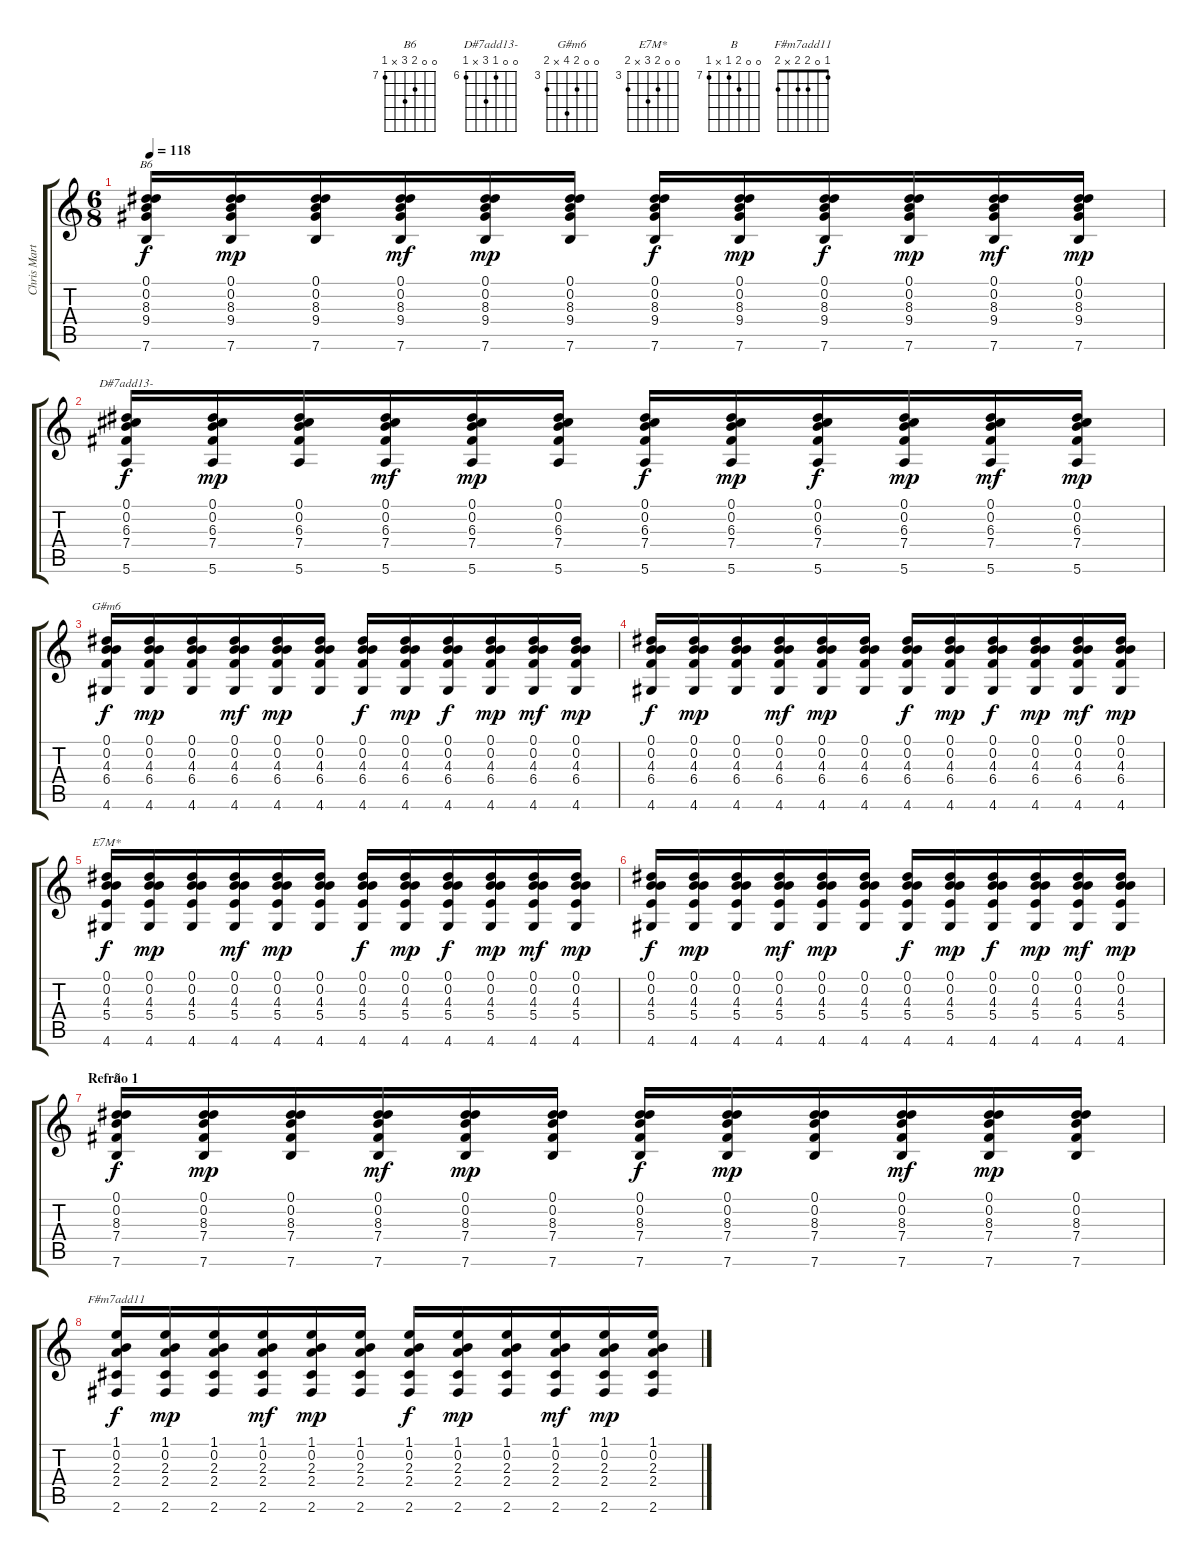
\track ("Chris Martin (violão folk)" "Chris Mart") {instrument acousticguitarsteel}
\staff {score tabs}
\tuning (Eb4 B3 G3 B2 A2 E2) {hide}
\chord ("B6" 0 0 8 9 x 7) {firstfret 7}
\chord ("D#7add13-" 0 0 6 8 x 6) {firstfret 6}
\chord ("G#m6" 0 0 4 6 x 4) {firstfret 3}
\chord ("E7M*" 0 0 4 5 x 4) {firstfret 3}
\chord ("B" 0 0 8 7 x 7) {firstfret 7}
\chord ("F#m7add11" 1 0 2 2 x 2)
\ts (6 8)
\tempo 118
\clef g2
\ks c
(0.1 0.2 8.3 9.4 7.6).16{ch "B6" dy f} (0.1 0.2 8.3 9.4 7.6).16{dy mp} (0.1 0.2 8.3 9.4 7.6).16 (0.1 0.2 8.3 9.4 7.6).16{dy mf} (0.1 0.2 8.3 9.4 7.6).16{dy mp} (0.1 0.2 8.3 9.4 7.6).16 (0.1 0.2 8.3 9.4 7.6).16{dy f} (0.1 0.2 8.3 9.4 7.6).16{dy mp} (0.1 0.2 8.3 9.4 7.6).16{dy f} (0.1 0.2 8.3 9.4 7.6).16{dy mp} (0.1 0.2 8.3 9.4 7.6).16{dy mf} (0.1 0.2 8.3 9.4 7.6).16{dy mp} |
(0.1 0.2 6.3 7.4 5.6).16{ch "D#7add13-" dy f} (0.1 0.2 6.3 7.4 5.6).16{dy mp} (0.1 0.2 6.3 7.4 5.6).16 (0.1 0.2 6.3 7.4 5.6).16{dy mf} (0.1 0.2 6.3 7.4 5.6).16{dy mp} (0.1 0.2 6.3 7.4 5.6).16 (0.1 0.2 6.3 7.4 5.6).16{dy f} (0.1 0.2 6.3 7.4 5.6).16{dy mp} (0.1 0.2 6.3 7.4 5.6).16{dy f} (0.1 0.2 6.3 7.4 5.6).16{dy mp} (0.1 0.2 6.3 7.4 5.6).16{dy mf} (0.1 0.2 6.3 7.4 5.6).16{dy mp} |
(0.1 0.2 4.3 6.4 4.6).16{ch "G#m6" dy f} (0.1 0.2 4.3 6.4 4.6).16{dy mp} (0.1 0.2 4.3 6.4 4.6).16 (0.1 0.2 4.3 6.4 4.6).16{dy mf} (0.1 0.2 4.3 6.4 4.6).16{dy mp} (0.1 0.2 4.3 6.4 4.6).16 (0.1 0.2 4.3 6.4 4.6).16{dy f} (0.1 0.2 4.3 6.4 4.6).16{dy mp} (0.1 0.2 4.3 6.4 4.6).16{dy f} (0.1 0.2 4.3 6.4 4.6).16{dy mp} (0.1 0.2 4.3 6.4 4.6).16{dy mf} (0.1 0.2 4.3 6.4 4.6).16{dy mp} |
(0.1 0.2 4.3 6.4 4.6).16{dy f} (0.1 0.2 4.3 6.4 4.6).16{dy mp} (0.1 0.2 4.3 6.4 4.6).16 (0.1 0.2 4.3 6.4 4.6).16{dy mf} (0.1 0.2 4.3 6.4 4.6).16{dy mp} (0.1 0.2 4.3 6.4 4.6).16 (0.1 0.2 4.3 6.4 4.6).16{dy f} (0.1 0.2 4.3 6.4 4.6).16{dy mp} (0.1 0.2 4.3 6.4 4.6).16{dy f} (0.1 0.2 4.3 6.4 4.6).16{dy mp} (0.1 0.2 4.3 6.4 4.6).16{dy mf} (0.1 0.2 4.3 6.4 4.6).16{dy mp} |
(0.1 0.2 4.3 5.4 4.6).16{ch "E7M*" dy f} (0.1 0.2 4.3 5.4 4.6).16{dy mp} (0.1 0.2 4.3 5.4 4.6).16 (0.1 0.2 4.3 5.4 4.6).16{dy mf} (0.1 0.2 4.3 5.4 4.6).16{dy mp} (0.1 0.2 4.3 5.4 4.6).16 (0.1 0.2 4.3 5.4 4.6).16{dy f} (0.1 0.2 4.3 5.4 4.6).16{dy mp} (0.1 0.2 4.3 5.4 4.6).16{dy f} (0.1 0.2 4.3 5.4 4.6).16{dy mp} (0.1 0.2 4.3 5.4 4.6).16{dy mf} (0.1 0.2 4.3 5.4 4.6).16{dy mp} |
(0.1 0.2 4.3 5.4 4.6).16{dy f} (0.1 0.2 4.3 5.4 4.6).16{dy mp} (0.1 0.2 4.3 5.4 4.6).16 (0.1 0.2 4.3 5.4 4.6).16{dy mf} (0.1 0.2 4.3 5.4 4.6).16{dy mp} (0.1 0.2 4.3 5.4 4.6).16 (0.1 0.2 4.3 5.4 4.6).16{dy f} (0.1 0.2 4.3 5.4 4.6).16{dy mp} (0.1 0.2 4.3 5.4 4.6).16{dy f} (0.1 0.2 4.3 5.4 4.6).16{dy mp} (0.1 0.2 4.3 5.4 4.6).16{dy mf} (0.1 0.2 4.3 5.4 4.6).16{dy mp} |
\section ("" "Refrão 1")
(0.1 0.2 8.3 7.4 7.6).16{ch "B" dy f} (0.1 0.2 8.3 7.4 7.6).16{dy mp} (0.1 0.2 8.3 7.4 7.6).16 (0.1 0.2 8.3 7.4 7.6).16{dy mf} (0.1 0.2 8.3 7.4 7.6).16{dy mp} (0.1 0.2 8.3 7.4 7.6).16 (0.1 0.2 8.3 7.4 7.6).16{dy f} (0.1 0.2 8.3 7.4 7.6).16{dy mp} (0.1 0.2 8.3 7.4 7.6).16 (0.1 0.2 8.3 7.4 7.6).16{dy mf} (0.1 0.2 8.3 7.4 7.6).16{dy mp} (0.1 0.2 8.3 7.4 7.6).16 |
(1.1 0.2 2.3 2.4 2.6).16{ch "F#m7add11" dy f} (1.1 0.2 2.3 2.4 2.6).16{dy mp} (1.1 0.2 2.3 2.4 2.6).16 (1.1 0.2 2.3 2.4 2.6).16{dy mf} (1.1 0.2 2.3 2.4 2.6).16{dy mp} (1.1 0.2 2.3 2.4 2.6).16 (1.1 0.2 2.3 2.4 2.6).16{dy f} (1.1 0.2 2.3 2.4 2.6).16{dy mp} (1.1 0.2 2.3 2.4 2.6).16 (1.1 0.2 2.3 2.4 2.6).16{dy mf} (1.1 0.2 2.3 2.4 2.6).16{dy mp} (1.1 0.2 2.3 2.4 2.6).16
